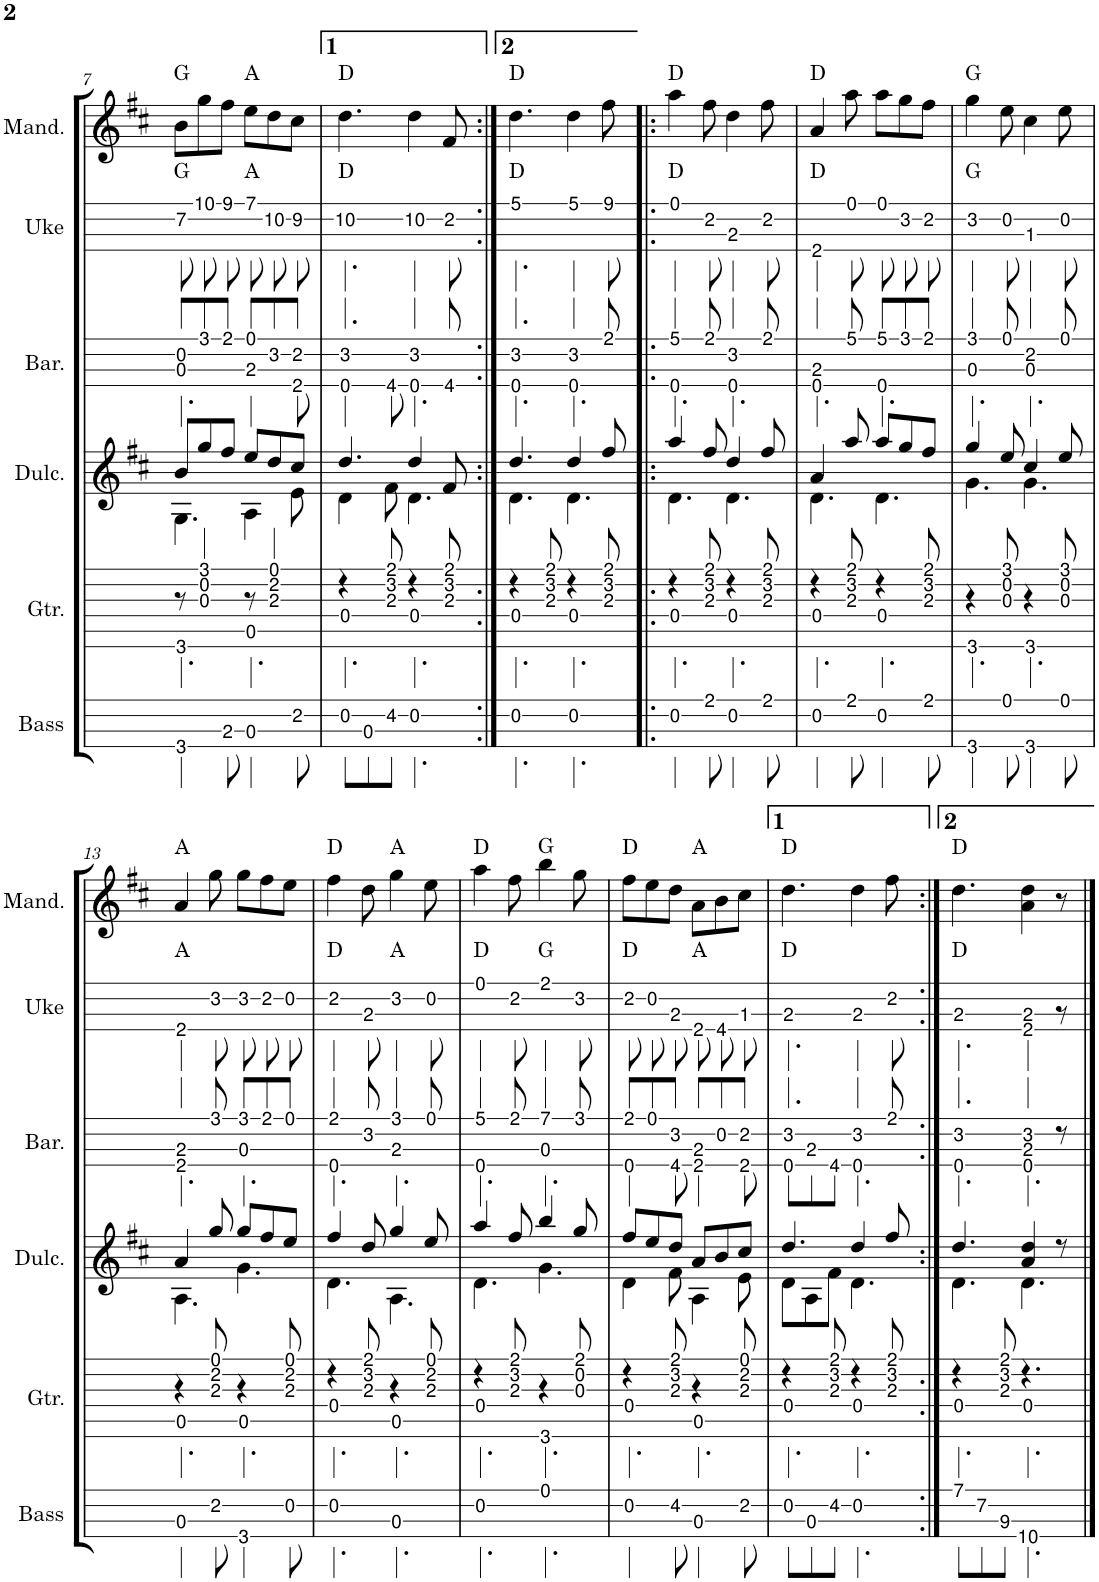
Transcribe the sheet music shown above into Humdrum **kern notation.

**kern	**kern	**kern	**kern	**kern	**harte	**kern	**harte
*part6	*part5	*part4	*part3	*part2	*part2	*part1	*part1
*staff6	*staff5	*staff4	*staff3	*staff2	*	*staff1	*
*I"Bass Guitar	*I"Guitar	*I"Dulcimer	*I"Baritone	*I"Ukulele	*	*I"Mandolin	*
*I'Bass	*I'Gtr.	*I'Dulc.	*I'Bar.	*I'Uke	*	*I'Mand.	*
!!LO:PB:g=z
*	*	*clefG2	*	*	*	*clefG2	*
*k[f#c#]	*k[f#c#]	*k[f#c#]	*k[f#c#]	*k[f#c#]	*	*k[f#c#]	*
*D:	*D:	*D:	*D:	*D:	*	*D:	*
*M6/8	*M6/8	*M6/8	*M6/8	*M6/8	*	*M6/8	*
=7	=7	=7	=7	=7	=7	=7	=7
*	*^	*^	*^	*	*	*	*
4GGG\	8r	4.GG\	8b/L	4.G\	8B/L	4.G\	8b\L	G:maj	8b\L	G:maj
.	4G/ 4B/ 4g/	.	8gg/	.	8g/	.	8gg\	.	8gg\	.
8BBB\	.	.	8ff#/J	.	8f#/J	.	8ff#\J	.	8ff#\J	.
4AAA\	8r	4.AA\	8ee/L	4A\	8e/L	4A\	8ee\L	A:maj	8ee\L	A:maj
.	4A/ 4c#/ 4e/	.	8dd/	.	8d/	.	8dd\	.	8dd\	.
8EE\	.	.	8cc#/J	8e\	8c#/J	8E\	8cc#\J	.	8cc#\J	.
=8	=8	=8	=8	=8	=8	=8	=8	=8	=8	=8
8DD\L	4r	4.D\	4.dd/	4d\	4.d/	4D\	4.dd\	D:maj	4.dd\	D:maj
8AAA\	.	.	.	.	.	.	.	.	.	.
8FF#\J	8A/ 8d/ 8f#/	.	.	8f#\	.	8F#\	.	.	.	.
4.DD\	4r	4.D\	4dd/	4.d\	4d/	4.D\	4dd\	.	4dd\	.
.	8A/ 8d/ 8f#/	.	8f#/	.	8F#/	.	8f#\	.	8f#/	.
=9:|!	=9:|!	=9:|!	=9:|!	=9:|!	=9:|!	=9:|!	=9:|!	=9:|!	=9:|!	=9:|!
4.DD\	4r	4.D\	4.dd/	4.d\	4.d/	4.D\	4.dd\	D:maj	4.dd\	D:maj
.	8A/ 8d/ 8f#/	.	.	.	.	.	.	.	.	.
4.DD\	4r	4.D\	4dd/	4.d\	4d/	4.D\	4dd\	.	4dd\	.
.	8A/ 8d/ 8f#/	.	8ff#/	.	8f#/	.	8ff#\	.	8ff#\	.
=10!|:	=10!|:	=10!|:	=10!|:	=10!|:	=10!|:	=10!|:	=10!|:	=10!|:	=10!|:	=10!|:
4DD\	4r	4.D\	4aa/	4.d\	4a/	4.D\	4a\	D:maj	4aa\	D:maj
8AA\	8A/ 8d/ 8f#/	.	8ff#/	.	8f#/	.	8f#\	.	8ff#\	.
4DD\	4r	4.D\	4dd/	4.d\	4d/	4.D\	4d\	.	4dd\	.
8AA\	8A/ 8d/ 8f#/	.	8ff#/	.	8f#/	.	8f#\	.	8ff#\	.
=11	=11	=11	=11	=11	=11	=11	=11	=11	=11	=11
4DD\	4r	4.D\	4a/	4.d\	4A/	4.D\	4A\	D:maj	4a/	D:maj
8AA\	8A/ 8d/ 8f#/	.	8aa/	.	8a/	.	8a\	.	8aa\	.
4DD\	4r	4.D\	8aa/L	4.d\	8a/L	4.D\	8a\L	.	8aa\L	.
.	.	.	8gg/	.	8g/	.	8g\	.	8gg\	.
8AA\	8A/ 8d/ 8f#/	.	8ff#/J	.	8f#/J	.	8f#\J	.	8ff#\J	.
=12	=12	=12	=12	=12	=12	=12	=12	=12	=12	=12
4GGG\	4r	4.GG\	4gg/	4.g\	4g/	4.G\	4g\	G:maj	4gg\	G:maj
8GG\	8G/ 8B/ 8g/	.	8ee/	.	8e/	.	8e\	.	8ee\	.
4GGG\	4r	4.GG\	4cc#/	4.g\	4c#/	4.G\	4c#\	.	4cc#\	.
8GG\	8G/ 8B/ 8g/	.	8ee/	.	8e/	.	8e\	.	8ee\	.
!!LO:LB:g=z
=13	=13	=13	=13	=13	=13	=13	=13	=13	=13	=13
4AAA\	4r	4.AA\	4a/	4.A\	4A/	4.E\	4A\	A:maj	4a/	A:maj
8EE\	8A/ 8c#/ 8e/	.	8gg/	.	8g/	.	8g\	.	8gg\	.
4GGG\	4r	4.AA\	8gg/L	4.g\	8g/L	4.G\	8g\L	.	8gg\L	.
.	.	.	8ff#/	.	8f#/	.	8f#\	.	8ff#\	.
8DD\	8A/ 8c#/ 8e/	.	8ee/J	.	8e/J	.	8e\J	.	8ee\J	.
=14	=14	=14	=14	=14	=14	=14	=14	=14	=14	=14
4.DD\	4r	4.D\	4ff#/	4.d\	4f#/	4.D\	4f#\	D:maj	4ff#\	D:maj
.	8A/ 8d/ 8f#/	.	8dd/	.	8d/	.	8d\	.	8dd\	.
4.AAA\	4r	4.AA\	4gg/	4.A\	4g/	4.A\	4g\	A:maj	4gg\	A:maj
.	8A/ 8c#/ 8e/	.	8ee/	.	8e/	.	8e\	.	8ee\	.
=15	=15	=15	=15	=15	=15	=15	=15	=15	=15	=15
4.DD\	4r	4.D\	4aa/	4.d\	4a/	4.D\	4a\	D:maj	4aa\	D:maj
.	8A/ 8d/ 8f#/	.	8ff#/	.	8f#/	.	8f#\	.	8ff#\	.
4.GG\	4r	4.GG\	4bb/	4.g\	4b/	4.G\	4b\	G:maj	4bb\	G:maj
.	8G/ 8B/ 8f#/	.	8gg/	.	8g/	.	8g\	.	8gg\	.
=16	=16	=16	=16	=16	=16	=16	=16	=16	=16	=16
4DD\	4r	4.D\	8ff#/L	4d\	8f#/L	4D\	8f#\L	D:maj	8ff#\L	D:maj
.	.	.	8ee/	.	8e/	.	8e\	.	8ee\	.
8FF#\	8A/ 8d/ 8f#/	.	8dd/J	8f#\	8d/J	8F#\	8d\J	.	8dd\J	.
4AAA\	4r	4.AA\	8a/L	4A\	8A/L	4E\	8A\L	A:maj	8a\L	A:maj
.	.	.	8b/	.	8B/	.	8B\	.	8b\	.
8EE\	8A/ 8c#/ 8e/	.	8cc#/J	8e\	8c#/J	8E\	8c#\J	.	8cc#\J	.
=17	=17	=17	=17	=17	=17	=17	=17	=17	=17	=17
8DD\L	4r	4.D\	4.dd/	8d\L	4.d/	8D\L	4.d\	D:maj	4.dd\	D:maj
8AAA\	.	.	.	8A\	.	8A\	.	.	.	.
8FF#\J	8A/ 8d/ 8f#/	.	.	8f#\J	.	8F#\J	.	.	.	.
4.DD\	4r	4.D\	4dd/	4.d\	4d/	4.D\	4d\	.	4dd\	.
.	8A/ 8d/ 8f#/	.	8ff#/	.	8f#/	.	8f#\	.	8ff#\	.
=18:|!	=18:|!	=18:|!	=18:|!	=18:|!	=18:|!	=18:|!	=18:|!	=18:|!	=18:|!	=18:|!
8D\L	4r	4.D\	4.dd/	4.d\	4.d/	4.D\	4.d\	D:maj	4.dd\	D:maj
8AA\	.	.	.	.	.	.	.	.	.	.
8FF#\J	8A/ 8d/ 8f#/	.	.	.	.	.	.	.	.	.
4.DD\	4.r	4.D\	4a/ 4dd/	4.d\	4A/ 4d/	4.D\	4A\ 4d\	.	4a\ 4dd\	.
.	.	.	8r	.	8r	.	8r	.	8r	.
*	*v	*v	*	*	*v	*v	*	*	*	*
*	*	*v	*v	*	*	*	*	*
==	==	==	==	==	==	==	==
*-	*-	*-	*-	*-	*-	*-	*-
